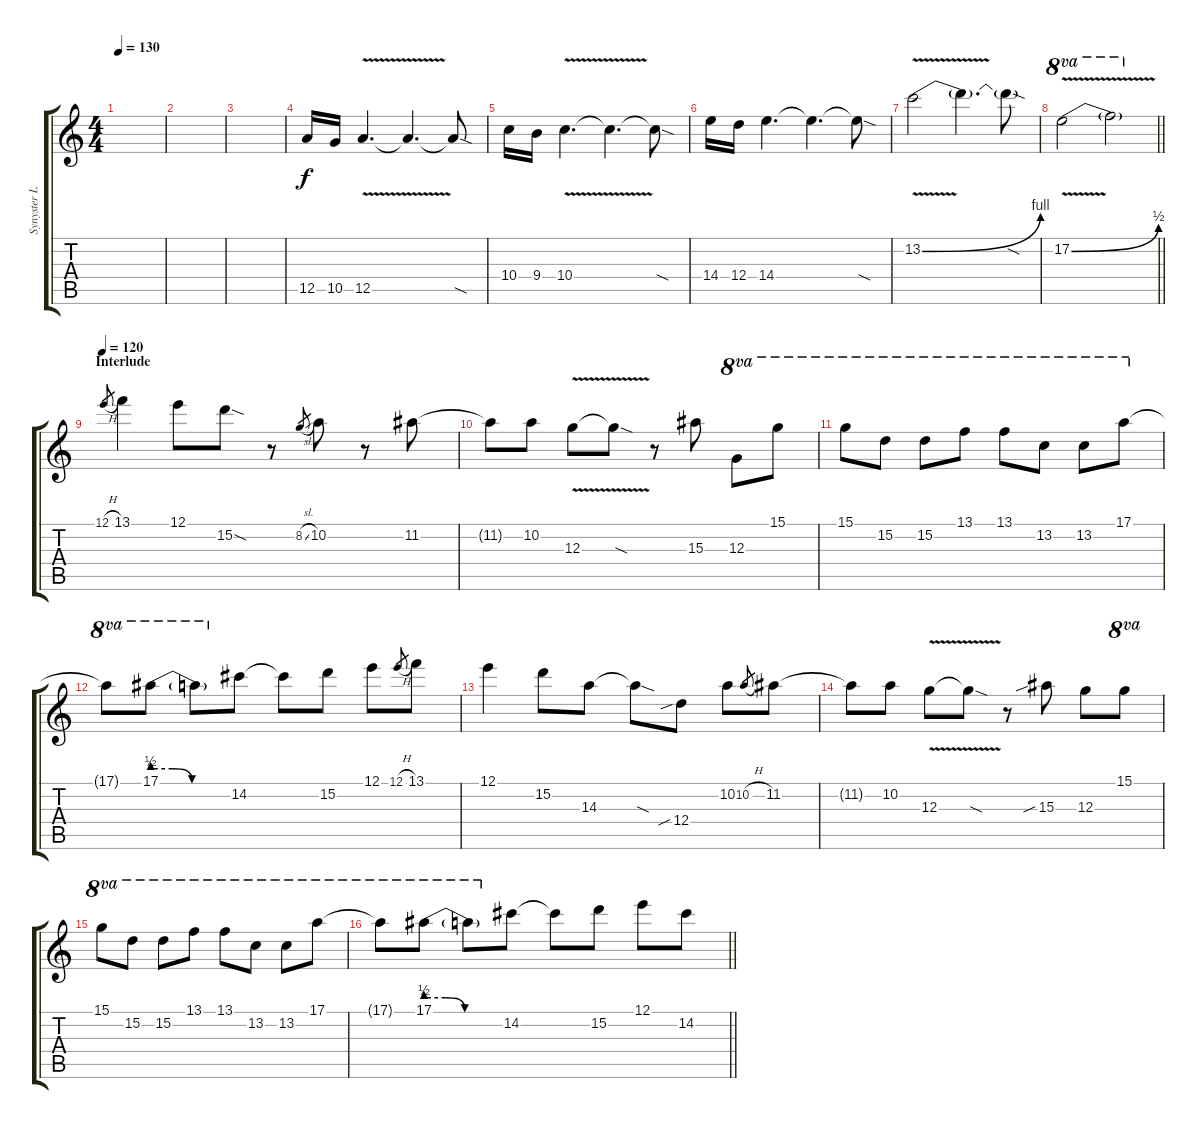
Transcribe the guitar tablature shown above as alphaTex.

\track ("Synyster Lead" "Synyster L") {instrument distortionguitar}
\staff {score tabs}
\tuning (E4 B3 G3 D3 A2 D2) {hide}
\ts (4 4)
\tempo 130
\clef g2
\ks c
|
|
|
12.5.16 10.5.16 12.5{v}.4{d} 12.5{t}.4{d} 12.5{sod t}.8 |
10.4.16 9.4.16 10.4{v}.4{d} 10.4{t}.4{d} 10.4{sod t}.8 |
14.4.16 12.4.16 14.4.4{d} 14.4{t}.4{d} 14.4{sod t}.8 |
13.2{be (bend 0 0 60 4) v}.2 13.2{t}.4{d} 13.2{sod t}.8 |
\barLineRight lightlight
17.2{be (bend 0 0 60 2) v}.2{ot 8va} 17.2{t}.2{ot 8va} |
\section ("" "Interlude")
\tempo 120
12.1{h}.8{gr} 13.1.4 12.1.8 15.2{sod}.8 r.8 8.2{sl}.8{gr} 10.2.8 r.8 11.2.8 |
11.2{t}.8 10.2.8 12.3{v}.8 12.3{sod t}.8 r.8 15.3.8 12.3.8{ot 8va} 15.1.8{ot 8va} |
15.1.8{ot 8va} 15.2.8{ot 8va} 15.2.8{ot 8va} 13.1.8{ot 8va} 13.1.8{ot 8va} 13.2.8{ot 8va} 13.2.8{ot 8va} 17.1.8{ot 8va} |
17.1{t}.8{ot 8va} 17.1{be (custom 0 2 15 2 30 0 60 0)}.8{ot 8va} 17.1{t}.8{ot 8va} 14.2.8 14.2{t}.8 15.2.8 12.1.8 12.1{h}.8{gr} 13.1.8 |
12.1.4 15.2.8 14.3.8 14.3{sod t}.8 12.4{sib}.8 10.2.8 10.2{h}.8{gr} 11.2.8 |
11.2{t}.8 10.2.8 12.3{v}.8 12.3{sod t}.8 r.8 15.3{sib}.8 12.3.8 15.1.8{ot 8va} |
15.1.8{ot 8va} 15.2.8{ot 8va} 15.2.8{ot 8va} 13.1.8{ot 8va} 13.1.8{ot 8va} 13.2.8{ot 8va} 13.2.8{ot 8va} 17.1.8{ot 8va} |
\barLineRight lightlight
17.1{t}.8{ot 8va} 17.1{be (custom 0 2 15 2 30 0 60 0)}.8{ot 8va} 17.1{t}.8{ot 8va} 14.2.8 14.2{t}.8 15.2.8 12.1.8 14.2.8
